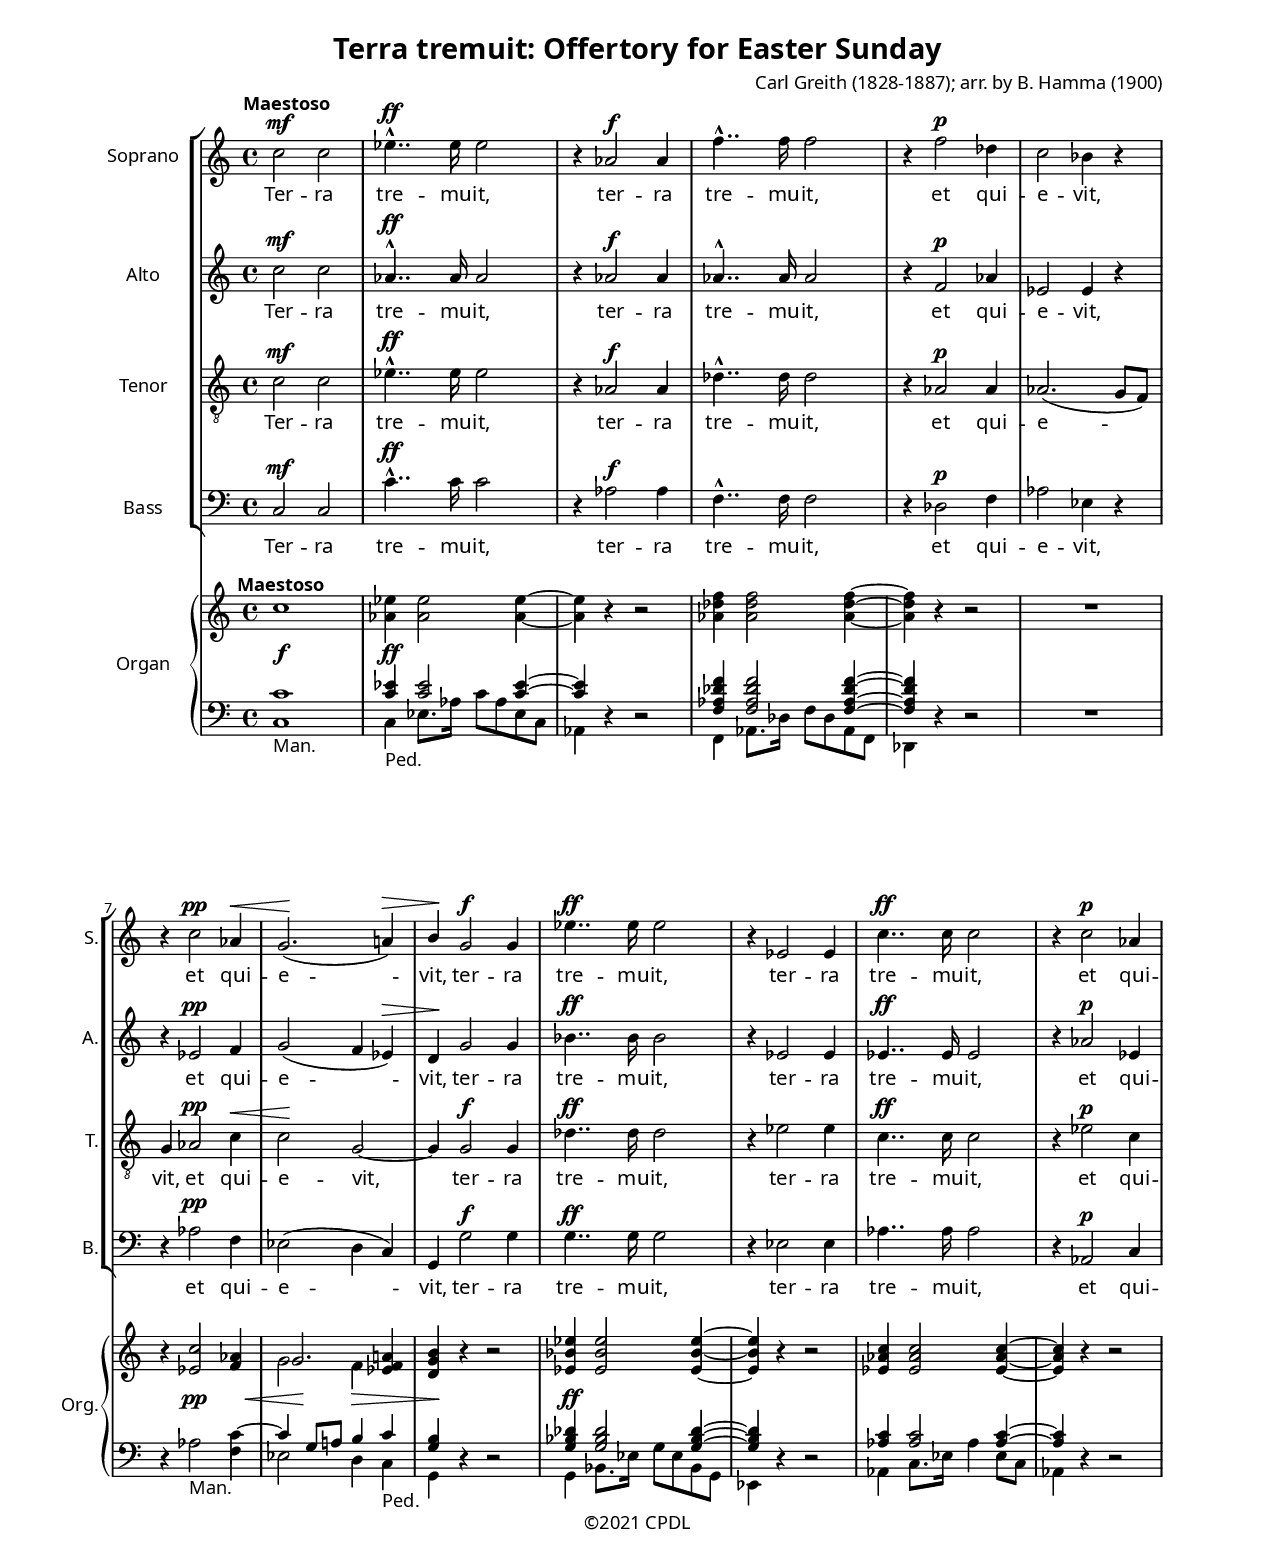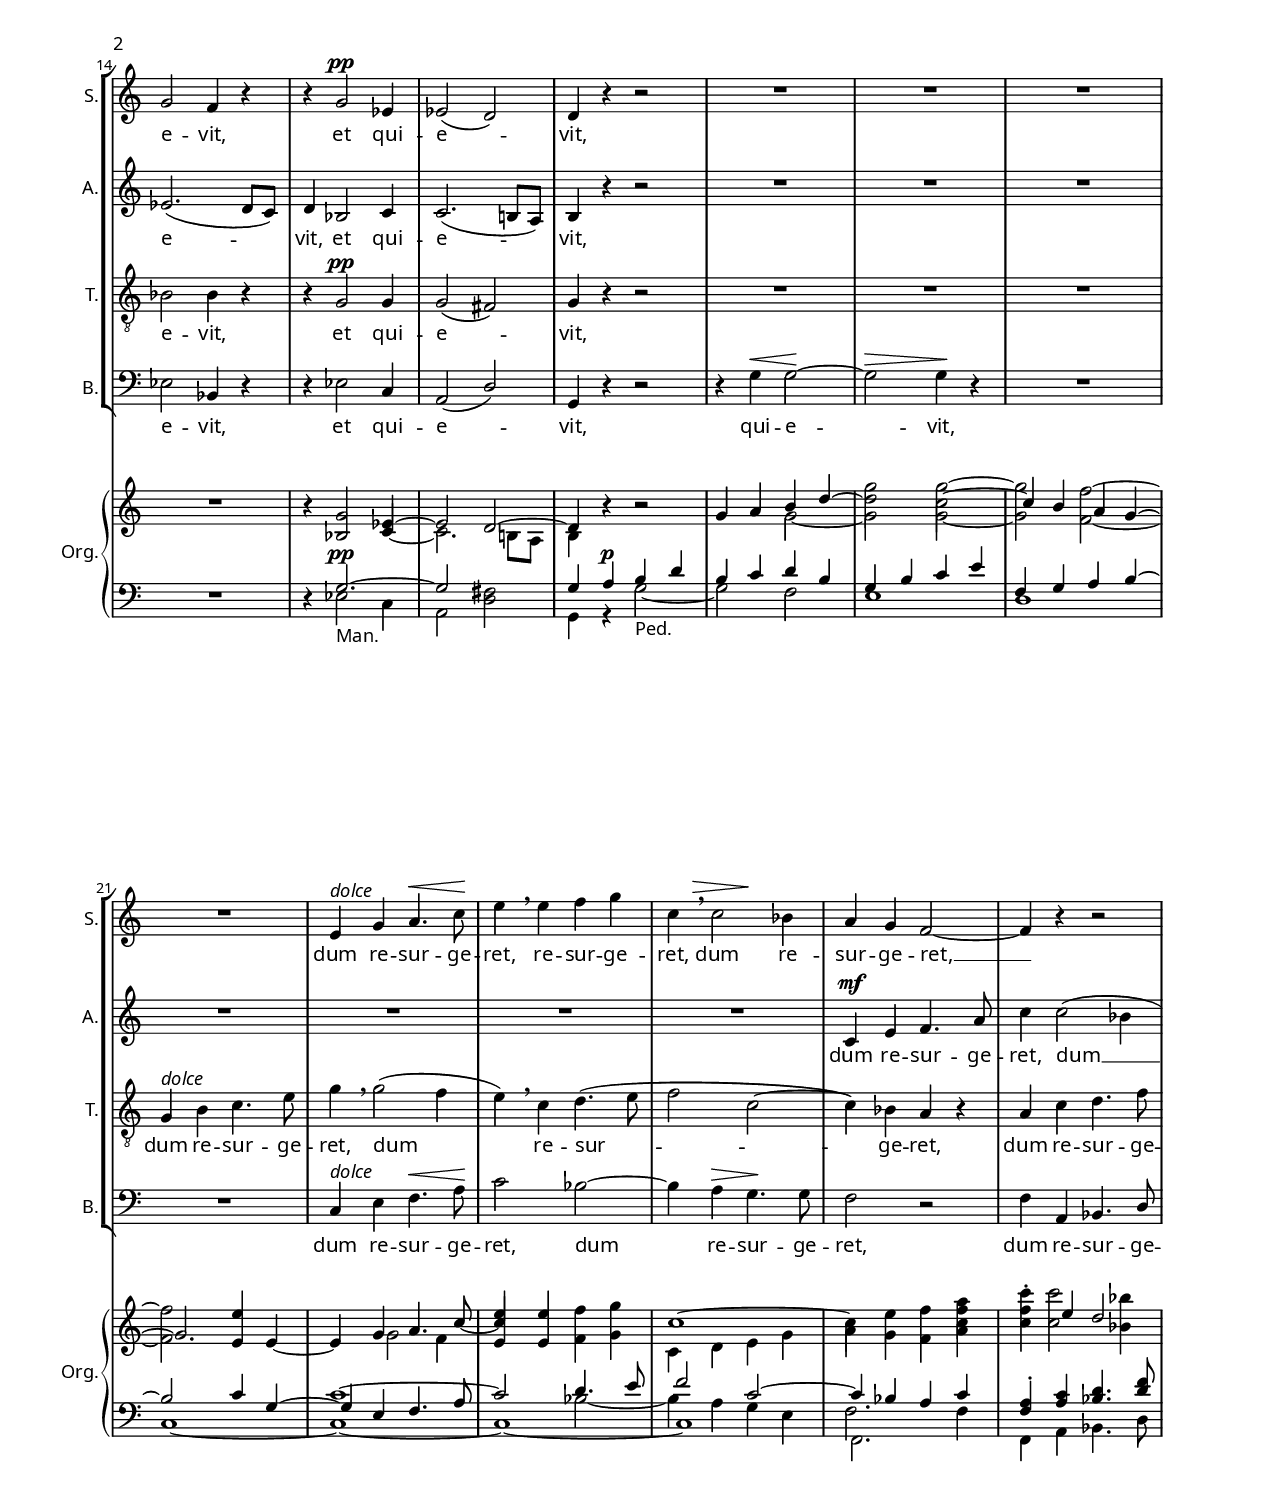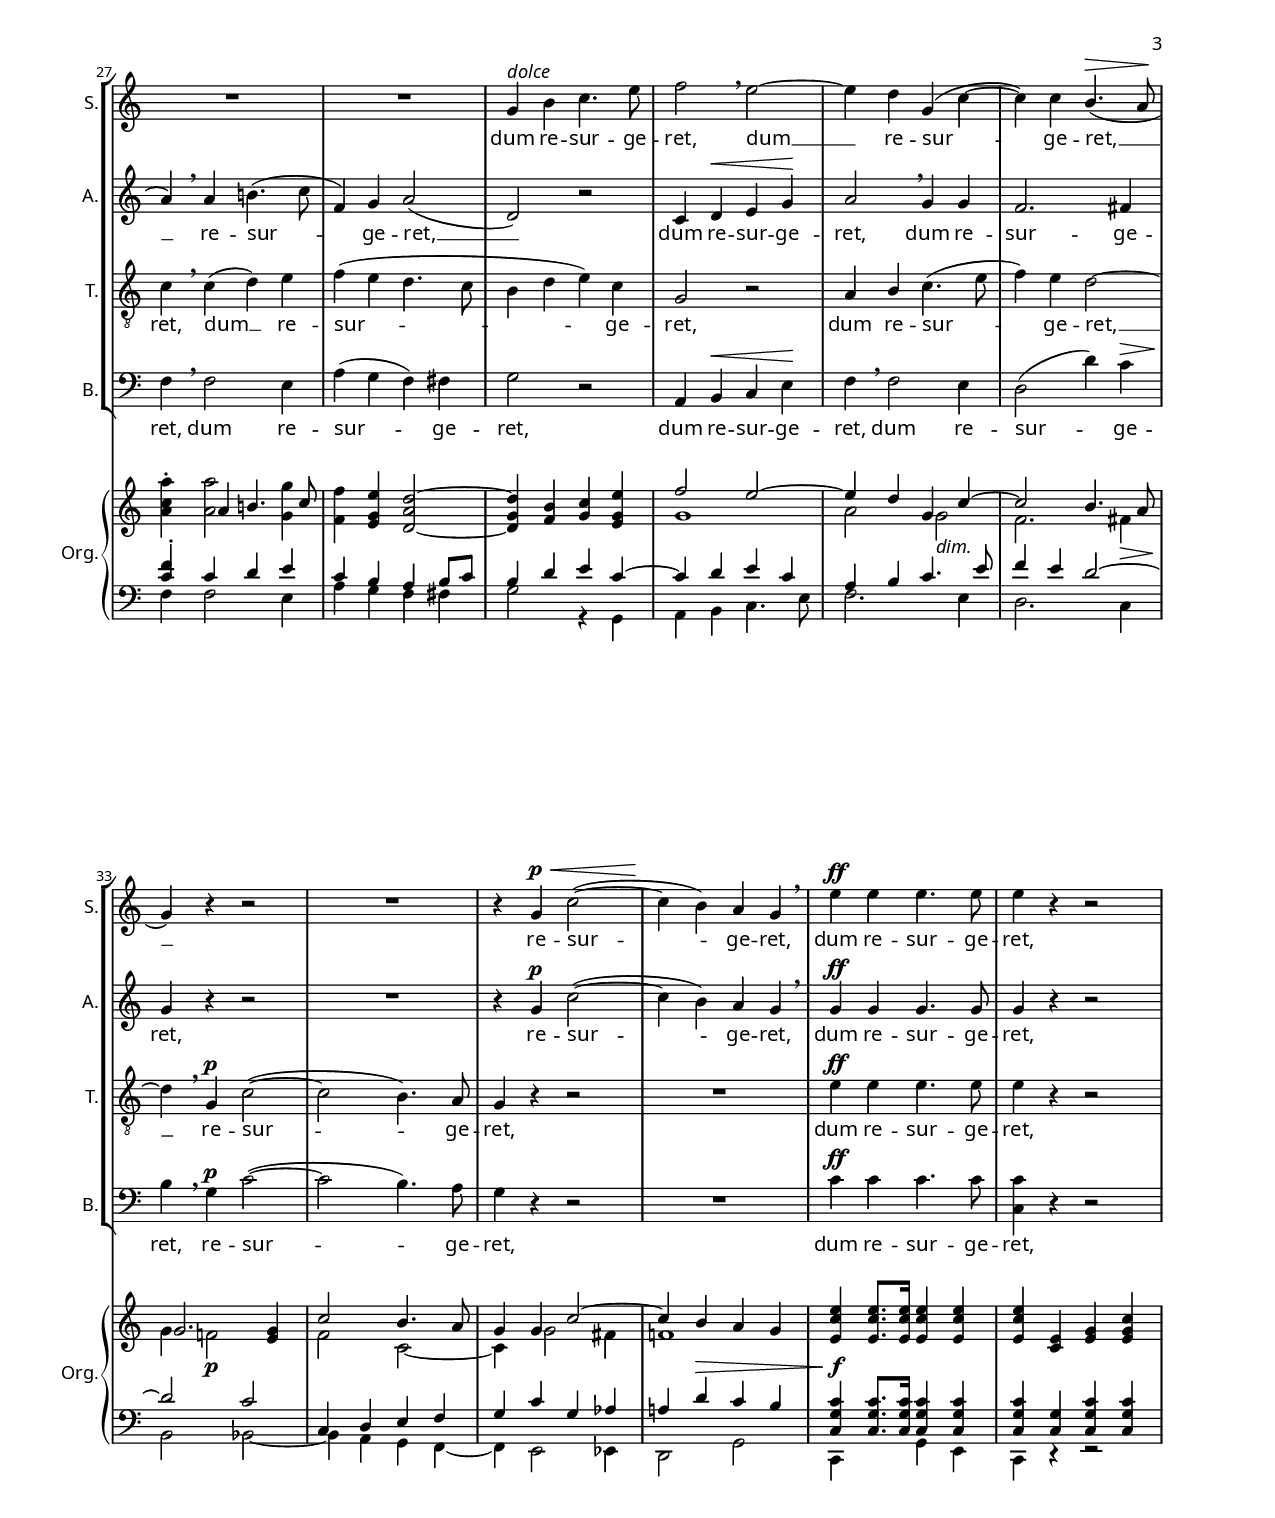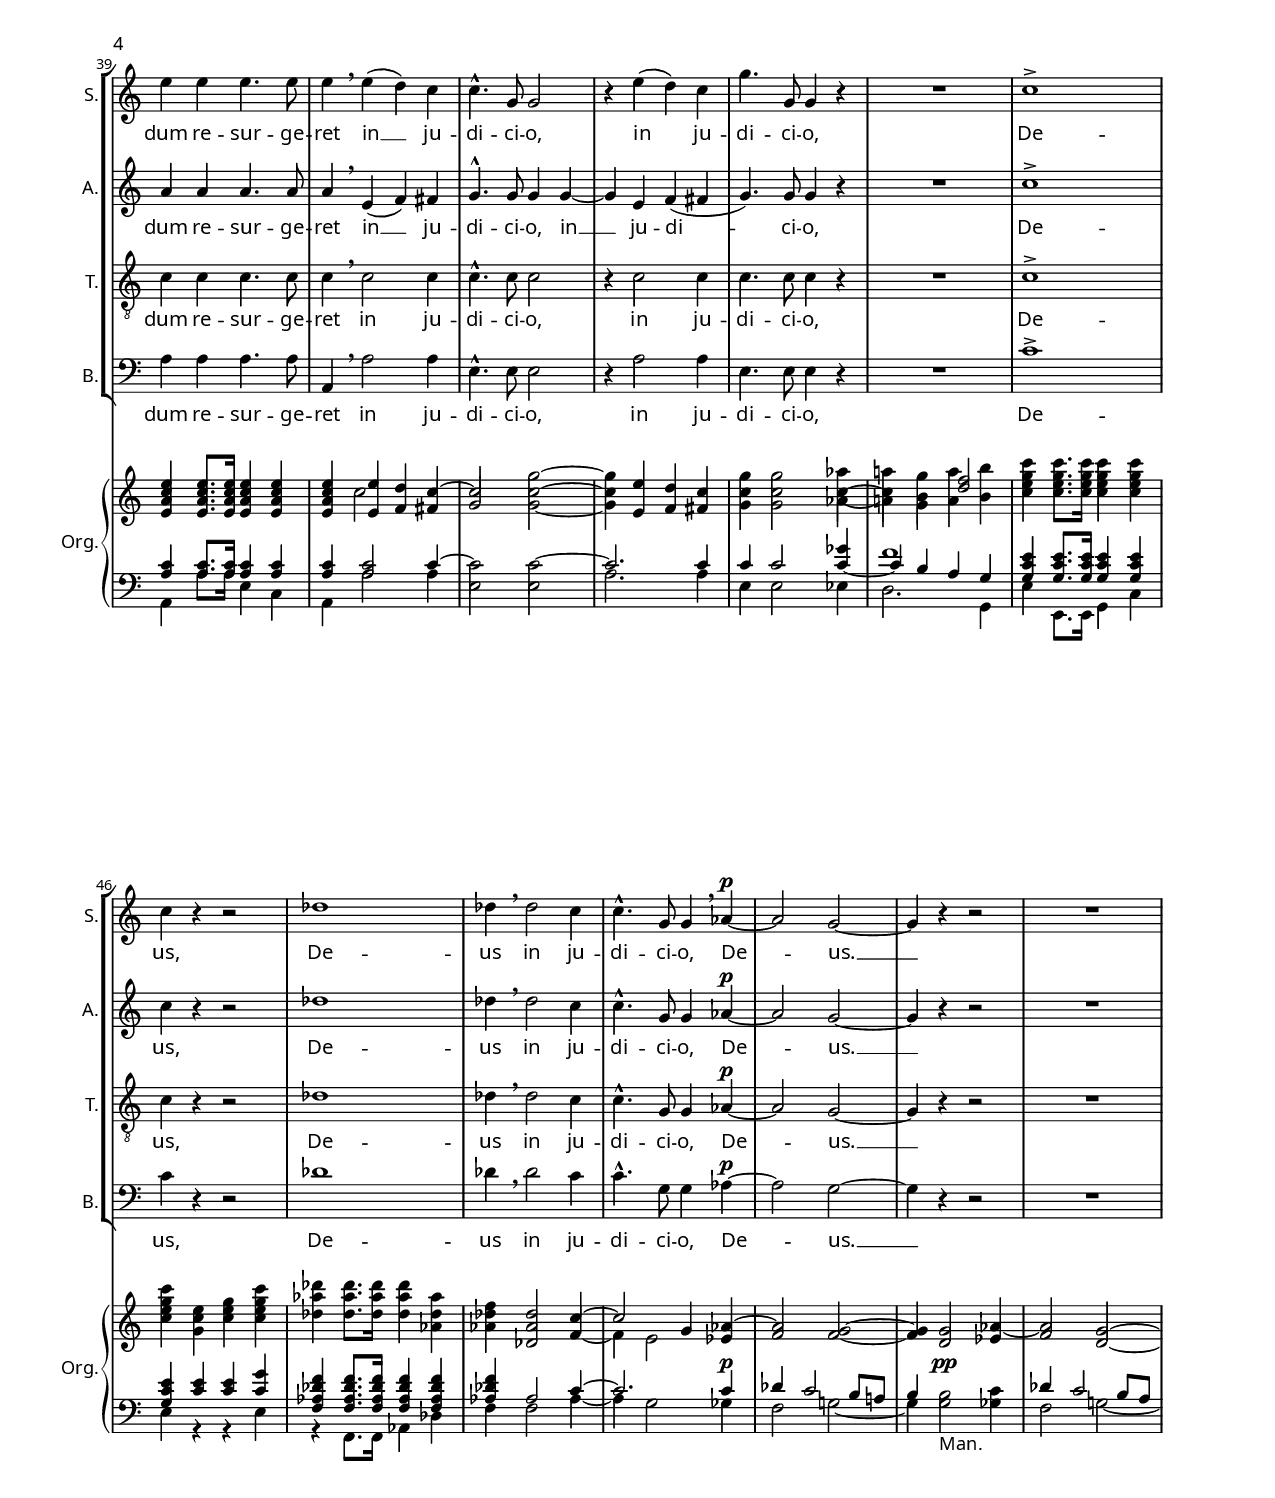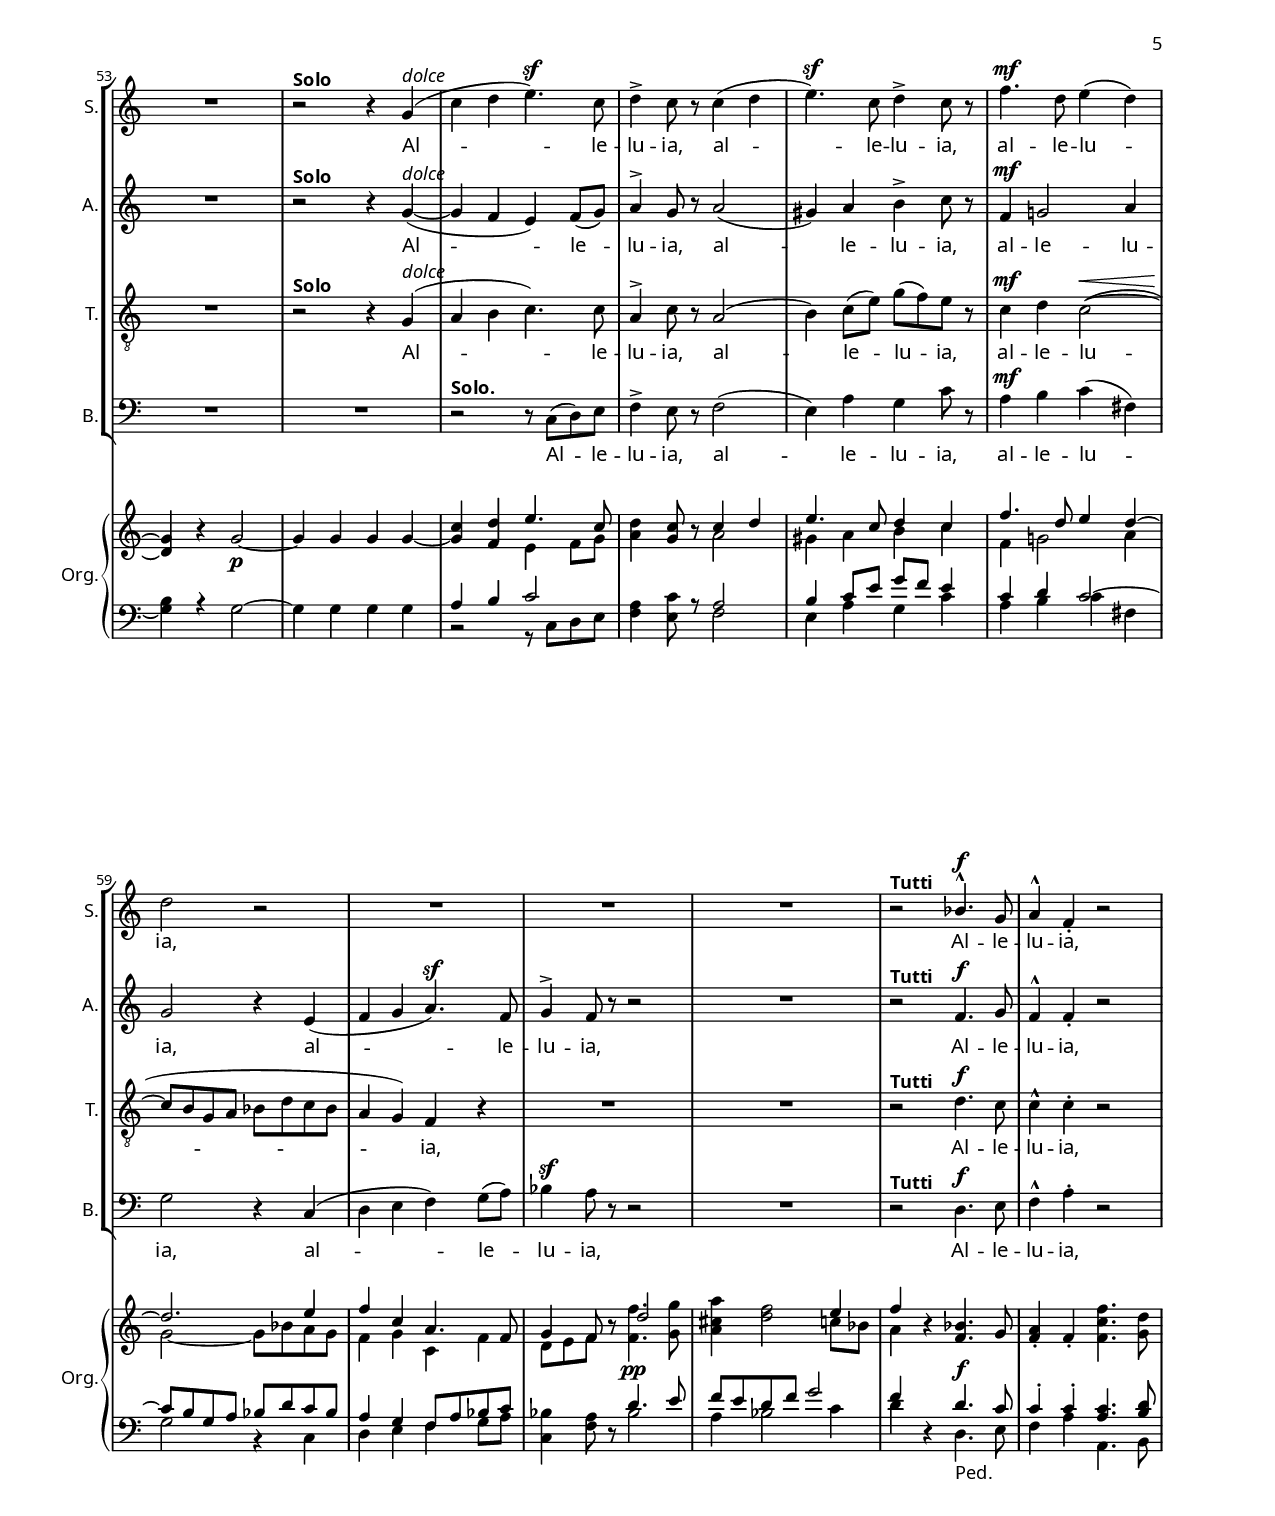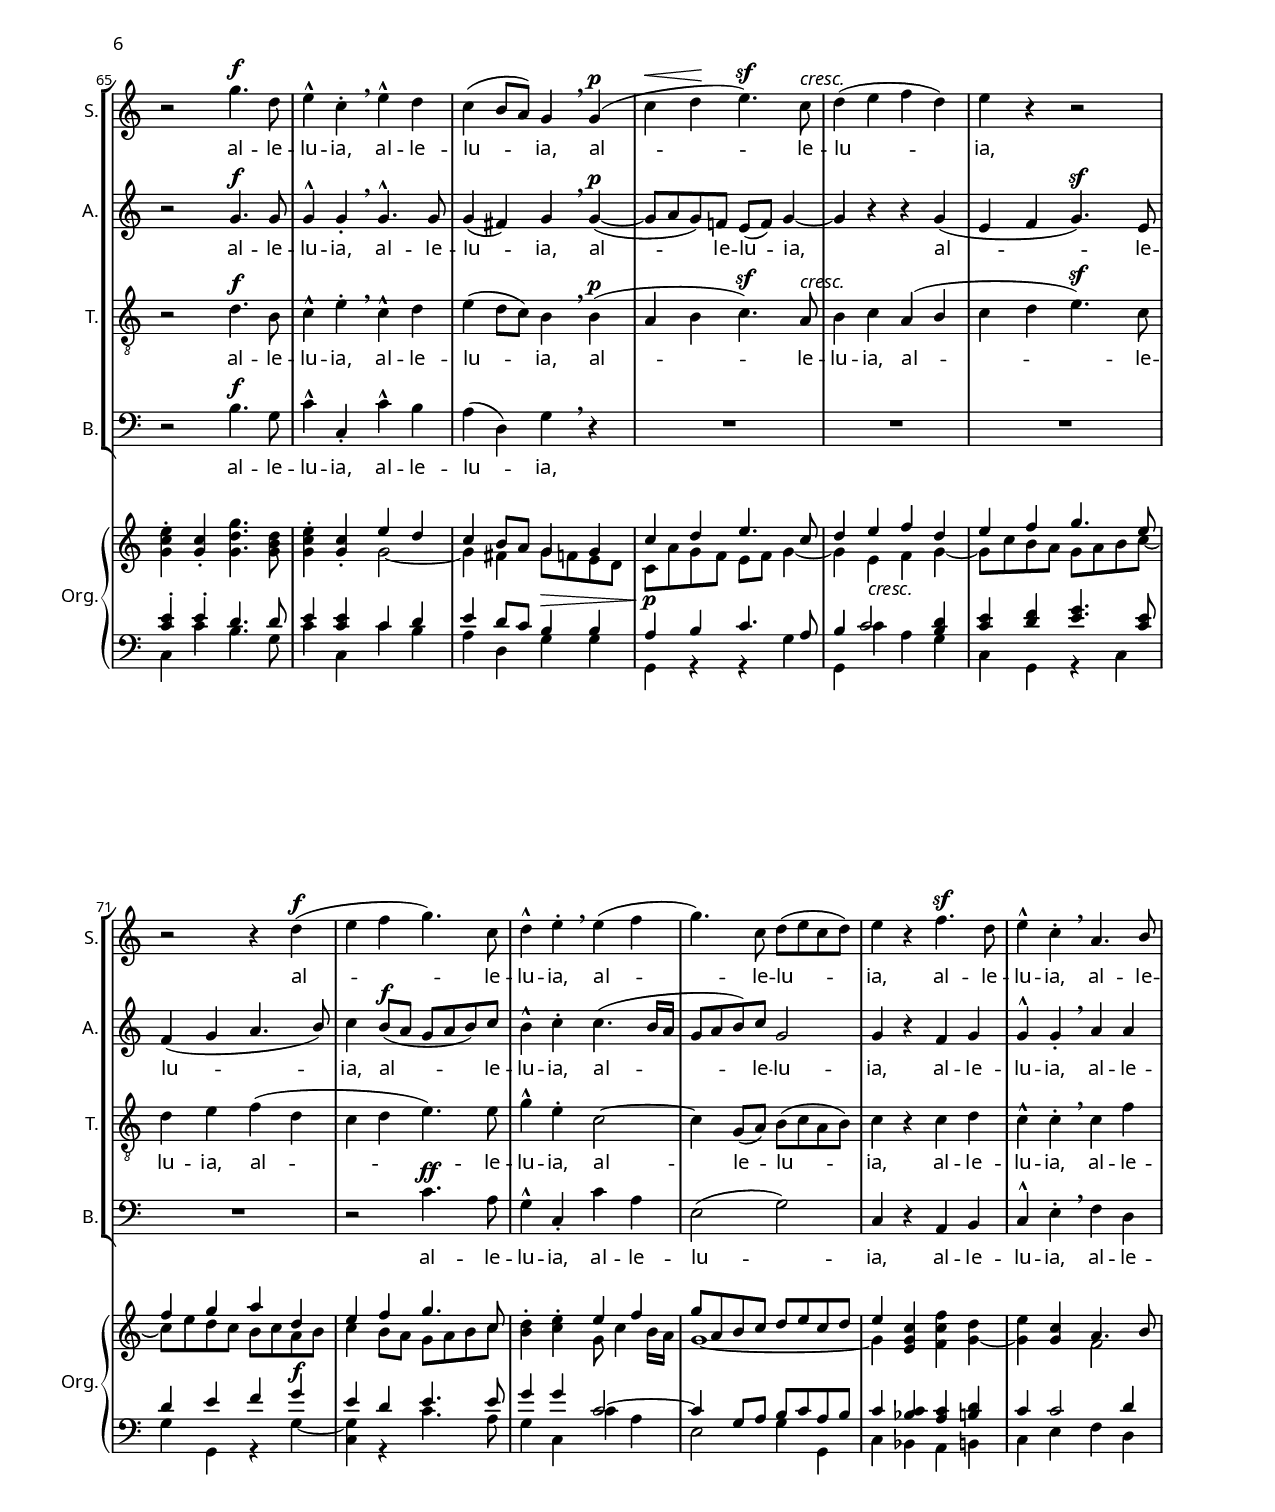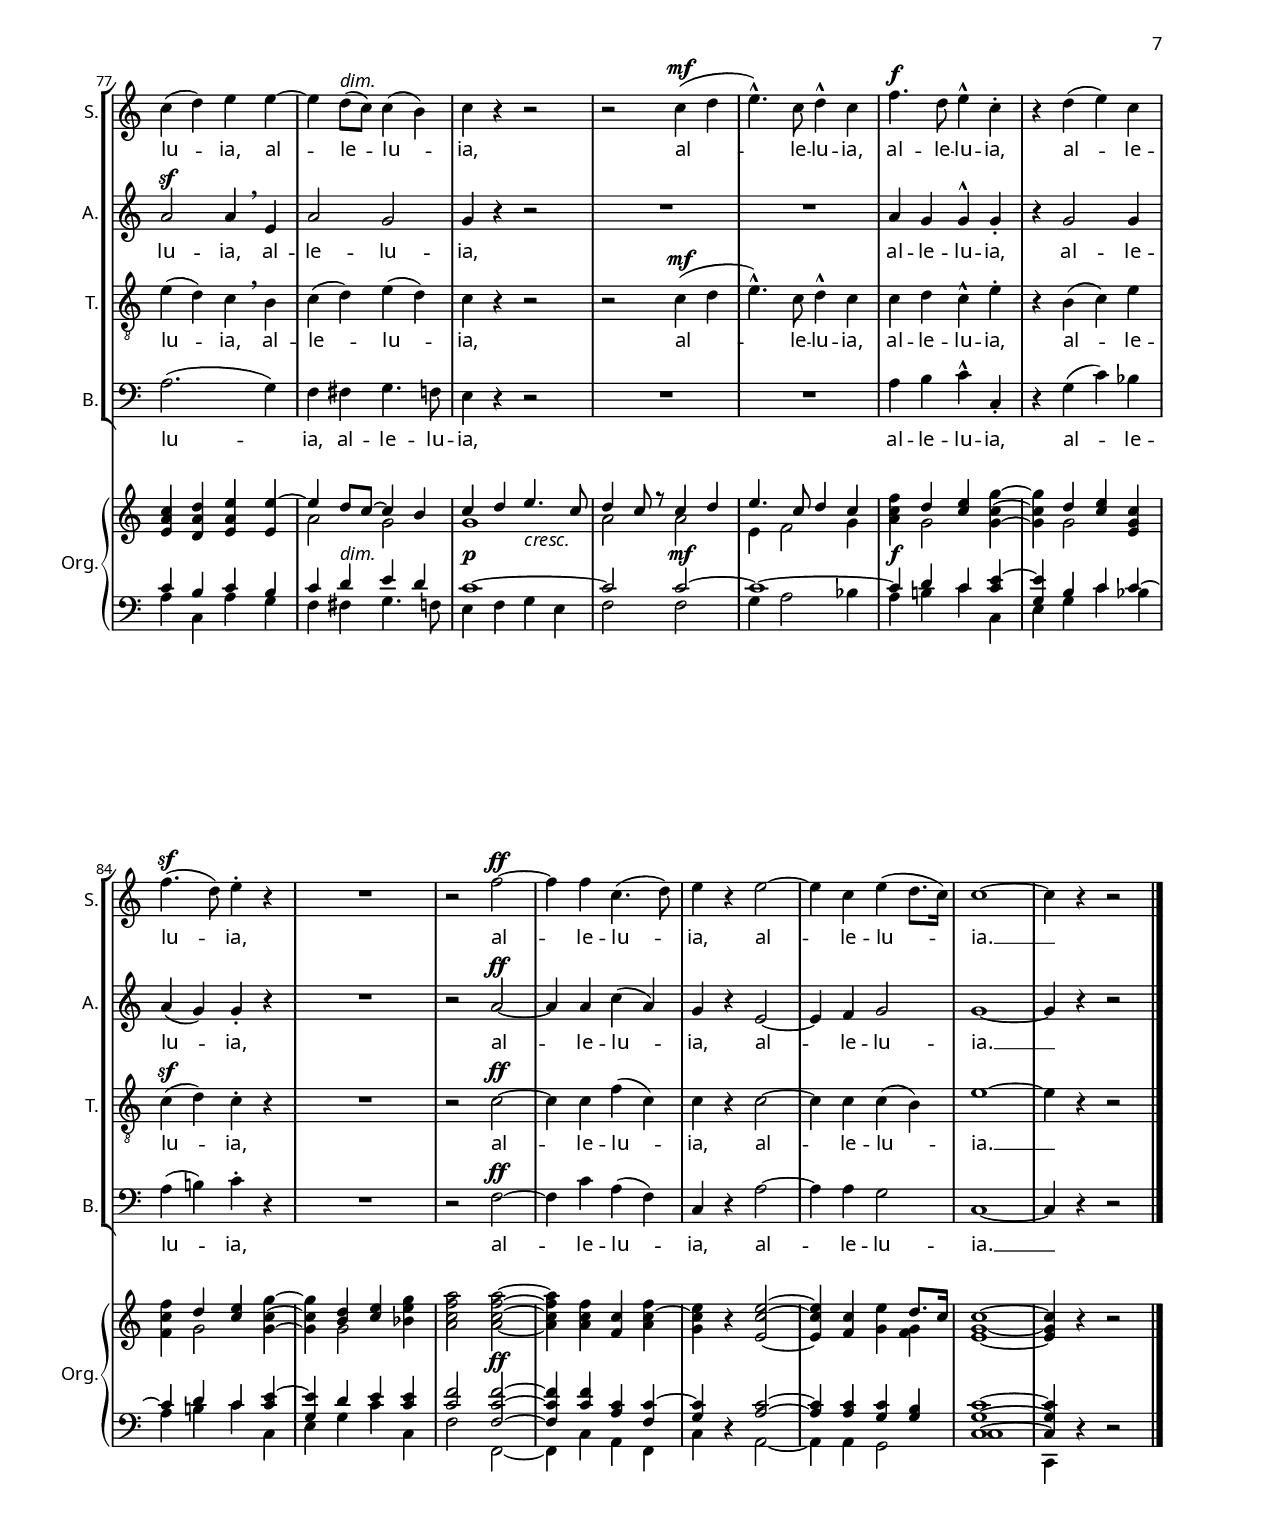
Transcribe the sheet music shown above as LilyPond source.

\version "2.20.0"
#(set-global-staff-size 16)
\header {
  title = "Terra tremuit: Offertory for Easter Sunday"
  composer = "Carl Greith (1828-1887); arr. by B. Hamma (1900)"
  % Remove default LilyPond tagline
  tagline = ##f
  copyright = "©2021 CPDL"
}
restPosition = { \once \override MultiMeasureRest.staff-position = #0 } 
notePosition = { \once \override NoteColumn.force-hshift = 0.5 }
noteMove = { \once \override NoteColumn.force-hshift = 0.7 }
noteLeft = { \once \override NoteColumn.force-hshift = -0.7 }
pinLong = { \override Hairpin.to-barline = ##f  }
pinShort = { \override Hairpin.to-barline = ##t  }

onceStemN = {\once \stemNeutral }
pagemark = {}%\mark \default}  %previously used rehearsal marks to indicate source pages
\paper {
  #(set-paper-size "letter")
  left-margin = 0.75\in
  right-margin = 0.75\in
  top-margin = 0.5\in
  bottom-margin = 0.5\in
  systems-per-page = #2
  #(define fonts
    (set-global-fonts
     #:roman "Linux Libertine O"
     #:factor (/ staff-height pt 20) ; unnecessary if the staff size is default
      ))
}

\layout {
  \context {
    \Voice
    \consists "Melody_engraver"
    \override Stem #'neutral-direction = #'()
  }
}

global = {
  \key c \major
  \time 4/4
  \tempo "Maestoso"
  \pinLong 
  \accidentalStyle modern
}

sopranoVoice = \relative c'' {
  \global
  \dynamicUp
  % Music follows here.
  c2\mf c 
  ees4..-^\ff ees16 ees2 
  r4 aes,2\f aes4  
  f'4..-^ f16 f2 
  r4 f2\p des4 
  c2 bes4 r4 
  r c2\pp aes4\< 
  g2.\! ( a4)\> 
  b\! g2\f g4 
  ees'4..\ff ees16 ees2 %end of page one
  
  
  \set Score.markFormatter = #format-mark-circle-numbers
  %\mark #2  % second page of source score starts here
  r4 ees,2 ees4 
  c'4..\ff c16 c2
  r4 c2\p aes4 
  g2 f4 r4 
  r4 g2\pp ees4 
  ees2(d) 
  d4 r4 r2 
  R1 R R R1
  e4^\markup \italic {dolce} g a4.\< c8\! 
  e4\breathe e4 f g 
  \once \override Hairpin.X-offset = #3
  c,\>\breathe c2\! bes4 
  \pagemark  % end of page two , start page three
  a4 g f2 ~ 
  f4 r4 r2 
  R1 R
  g4^\markup \italic {dolce} b c4. e8 
  f2 \breathe e ~ 
  e4 d g, ( c ~ 
  c) c b4.\> (  a8\! 
  g4) r4 r2 
  R1 
  r4 
  \once \pinShort
  g4\p\< c2 ( ~ 
  c4\! b) a g \breathe 
  e'\ff e e4. e8 
  \pagemark % start page four
  e4 r4 r2 
  e4 e e4. e8 
  e4 \breathe e(d) c 
  c4.-^ g8 g2 
  r4 e'4(d) c 
  g'4. g,8 g4 r 
  R1 
  c1-> 
  c4 r4 r2 
  des1 
  des4 \breathe des2 c4 
  c4.-^ g8 g4 \breathe aes4\p ~ 
  \pagemark %start page five
  aes2 g ~ 
  g4 r4 r2 
  R1 R
  r2^\markup \bold {Solo} r4 g4^\markup \italic {dolce} ( 
  c4 d e4.\sf ) c8 
  d4-> c8 r8 c4 (d 
  e4.\sf) c8 d4-> c8 r8 
  f4.\mf d8 e4 (d)
  d2 r2 
  R1 R R 
  \pagemark
  r2^\markup \bold {Tutti} bes4.^\marcato\f g8 a4^\marcato f4-. r2 
  r g'4.\f d8 
  e4^\marcato c-. \breathe e^\marcato d 
  c4 (b8 a) g4 \breathe g4\p ( 
  c\< d\! e4.\sf) c8^\markup \italic {cresc.}   
  d4( e f d) 
  e r4 r2 
  \pagemark
  r2 r4 d4\f ( | 
  e f g4.) c,8 | 
  d4^\marcato e-. \breathe  e ( f | 
  g4.) c,8  d(e c d) | 
  e4 r4 f4.\sf d8 | 
  e4\marcato c-. \breathe a4. b8 | 
  c4 (d) e e ~ | 
  e d8^\markup \italic {dim.} (c) c4 (b) 
  \pagemark
  c4 r4 r2 | 
  r2 c4\mf ( d | 
  e4.\marcato) c8 d4\marcato c | 
  f4.\f d8 e4\marcato c-. | 
  r4 d4 (e) c | 
  f4.\sf ( d8) e4-. r4 | 
  R1 | 
  r2 f2\ff ~ 
  f4 f c4. (d8) | 
  e4 r e2 ~ 
  e4 c e ( d8. c16) 
  c1 ~ 
  c4 r4 r2 \bar "|."
  
}

verseSopranoVoice = \lyricmode {
  
  % Lyrics follow here.
  Ter -- ra tre -- mu -- it,
  ter -- ra tre -- mu -- it,
  et qui -- e -- vit, 
  et qui -- e -- vit, 
  ter -- ra tre -- mu -- it,
  
  ter -- ra tre -- mu -- it,
  et qui -- e -- vit, 
  et qui -- e -- vit, 
  dum re -- sur -- ge -- ret, re -- sur -- ge -- ret, 
  dum re -- sur -- ge -- ret, __
  
  dum re -- sur -- ge -- ret,
  dum __ re -- sur -- ge -- ret, __
  re -- sur -- ge -- ret,
  dum re -- sur -- ge -- ret,
  
  dum re -- sur -- ge -- ret in __ ju -- di -- ci -- o,
  in ju -- di -- ci -- o,
  De -- us, De -- us in ju -- di -- ci -- o, De -- us.  __
  
  Al -- le -- lu -- ia, 
  al -- le -- lu -- ia, al -- le -- lu -- ia, 
  Al -- le -- lu -- ia,  al -- le -- lu -- ia,  al -- le -- lu -- ia, 
  al -- le -- lu -- ia, 
  al -- le -- lu -- ia, al -- le -- lu -- ia, al -- le -- lu -- ia, 
  al -- le -- lu -- ia, al -- le -- lu -- ia, 
  al -- le -- lu -- ia, al -- le -- lu -- ia, al -- le -- lu -- ia, 
  al -- le -- lu -- ia, al -- le -- lu -- ia.  __
}

altoVoice = \relative c' {
  \global
  \dynamicUp
  % Music follows here.
  c'2\mf c 
  aes4..^\marcato\ff aes16 aes2 
  r4 aes2\f aes4 
  aes4..^\marcato aes16 aes2 
  r4 f2\p aes4
  ees2 ees4 r4 
  r ees2\pp f4 
  g2 (f4 ees)\> 
  d\! g2 g4 
  bes4..\ff bes16 bes2
  r4 ees,2 ees4 
  ees4..\ff ees16 ees2 
  r4 aes2\p ees4 
  ees2. ( d8 c) 
  d4 bes2 c4
  c2. (b8 a) 
  b4 r4 r2 
  R1 R R R R R R
  c4\mf e f4. a8 c4 c2 (bes4 a)\breathe a b4. ( c8 f,4) g a2 ( d,) r2
  c4 d\< e g\! a2\breathe g4 g f2. fis4
  g r4 r2 R1
  r4 g4\p c2 (~ c4 b) a g \breathe g4\ff g g4. g8
  
  g4 r4 r2 a4 a a4. a8 a4 \breathe e (f) fis g4.^\marcato g8 g4 g ~
  g4 e f (fis g4.) g8 g4 r4 R1 c1->
  c4 r4 r2 des1 des4 \breathe des2 c4 c4.-^ g8 g4 aes\p ~
  aes2 g ~ g4 r4 r2 R1 R
  
  r2^\markup \bold {Solo} r4 g4^\markup \italic {dolce} ( ~ 
  g f e ) f8 (g) a4^> g8 r8 a2 (
  gis4) a b-> c8 r8 f,4\mf g2 a4
  g2 r4 e4 ( f g a4.\sf) f8 g4^> f8 r8 r2 R1
  
  r2^\markup \bold {Tutti} f4.\f g8 f4^\marcato f-. r2 
  r g4.\f g8 g4^\marcato g-. \breathe g4.^\marcato g8 
  g4 (fis)) g\breathe g\p ( ~ g8 a g ) f  e(f) g4 ~ g r4 r g4 ( e f g4.\sf) e8
  
  f4 ( g a4. b8) | c4 b8\f ( a g a b ) c | b4\marcato  c-. c4. ( b16 a | g8 a b) c g2
  g4 r f g | g^\marcato g-. \breathe a a | a2\sf a4\breathe e | a2 g
  g4 r4 r2 |R1 R |a4 g g^\marcato g-.|
  r4 g2 g4 | a(g) g-. r | R1 r2 a2\ff ~ | 
  a4 a c(a) g r e2 ~ e4 f g2 g1 ~ g4 r4 r2
  
  
}
verseAltoVoice = \lyricmode {
  % Lyrics follow here.
  Ter -- ra tre -- mu -- it,
  ter -- ra tre -- mu -- it,
  et qui -- e -- vit, 
  et qui -- e -- vit, 
  ter -- ra tre -- mu -- it,
  
  ter -- ra tre -- mu -- it,
%  \repeat unfold 28 { \skip 1 } 
  et qui -- e -- vit, 
  et qui -- e -- vit, 
  dum re -- sur -- ge -- ret, dum __ re -- sur -- ge -- ret, __
  dum re -- sur -- ge -- ret, 
  dum re -- sur -- ge -- ret, 
  re -- sur -- ge -- ret,
  dum re -- sur -- ge -- ret,
  
  dum re -- sur -- ge -- ret in __ ju -- di -- ci -- o,
%  \repeat unfold 19 { \skip 1 }
  in __ ju -- di -- ci -- o,
  De -- us, De -- us in ju -- di -- ci -- o, De -- us.  __
%  \repeat unfold 11 { \skip 1 }
  Al -- le -- lu -- ia, al -- le -- lu -- ia, al -- le -- lu -- ia,
  al -- le -- lu -- ia,
  Al -- le -- lu -- ia,  al -- le -- lu -- ia,  al -- le -- lu -- ia, 
  al -- le -- lu -- ia, al -- le -- lu -- ia, 
  al -- le -- lu -- ia, al -- le -- lu -- ia, al -- le -- lu -- ia, 
  al -- le -- lu -- ia, al -- le -- lu -- ia, 
  al -- le -- lu -- ia,  al -- le -- lu -- ia,  al -- le -- lu -- ia, 
  al -- le -- lu -- ia. __
}


tenorVoice = \relative c' {
  \global
  \dynamicUp
  % Music follows here.
  c2\mf c ees4..-^\ff ees16 ees2 r4 aes,2\f aes4 des4..-^ des16 des2 r4 aes2\p aes4
  aes2. (g8 f) g4 aes2\pp c4\< c2\! g ~ g4 g2\f g4 des'4..\ff des16 des2 
  r4 ees2 ees4 c4..\ff c16 c2 r4 ees2\p  c4 bes2 bes4 r4 r4 g2\pp g4
  g2 (fis) g4 r4 r2 R1 R R 
  g4^\markup \italic {dolce} b c4. e8 g4 \breathe g2 ( f4 e) \breathe c d4. ( e8 f2 c ~ c4 ) bes a r4
  a4 c d4. f8 c4 \breathe c (d) e  f ( e d4. c8 b4 d e) c g2 r2
  a4 b c4. ( e8 f4) e d2 ~
  d4\breathe g,\p c2 ( ~ c b4.) a8 g4 r4 r2 R1 e'4\ff e e4. e8
  
  e4 r4 r2 c4 c c4. c8 c4 \breathe c2 c4 c4.-^ c8 c2
  r4 c2 c4 c4. c8 c4 r4 R1 c1->
  c4 r4 r2 des1 des4 \breathe des2 c4 c4.-^ g8 g4 aes\p ~
  aes2 g ~ g4 r4 r2 R1 R
  
  r2^\markup \bold {Solo} r4 g4^\markup \italic {dolce} (
  a4 b c4.) c8 a4^> c8 r a2 ( b4) c8 (e) g(f) e r c4\mf d c2\< ( ~
  c8\! b g a bes d c bes a4 g) f r4 R1 R
  
  r2^\markup \bold {Tutti} d'4.\f c8 c4^\marcato c-. r2 
  r d4.\f b8 c4^\marcato e-. \breathe 
  c4^\marcato  d
  e ( d8 c) b4 \breathe  b4\p ( a b c4.\sf) a8^\markup \italic {cresc.} b4 c a (b c d e4.\sf) c8
  
  d4 e f ( d | c d e4.) e8  | g4\marcato e-. c2 ~| c4 g8 (a) b (c a b)
  c4 r c d c\marcato c-. \breathe c f | e (d) c\breathe b  c (d) e (d) 
  
  c4 r4 r2 | r c4\mf ( d e4.\marcato) c8 d4\marcato c | c4 d c\marcato e-. | 
  r4 b4 (c) e c\sf (d) c-. r R1 r2 c2\ff ~
  c4 c f (c) c r c2 ~ c4 c c(b) e1 ~ e4 r4 r2
  
  
}

verseTenorVoice = \lyricmode {
  % Lyrics follow here.
  Ter -- ra tre -- mu -- it,
  ter -- ra tre -- mu -- it,
  et qui -- e -- vit, et qui -- e -- vit, 
  ter -- ra tre -- mu -- it,
  
  ter -- ra tre -- mu -- it,
  et qui -- e -- vit, 
  et qui -- e -- vit, 
  dum re -- sur -- ge -- ret, 
  dum re -- sur -- ge -- ret, dum re -- sur -- ge -- ret, dum __ re -- sur -- ge -- ret, 
  
  dum re -- sur -- ge -- ret, __ re -- sur -- ge -- ret,
  dum re -- sur -- ge -- ret,  
  dum re -- sur -- ge -- ret in ju -- di -- ci -- o,
  in ju -- di -- ci -- o,
  De -- us, De -- us in ju -- di -- ci -- o, De -- us. __
  Al -- le -- lu -- ia, al -- le -- lu -- ia, al -- le -- lu -- ia, 
  Al -- le -- lu -- ia,  al -- le -- lu -- ia,  al -- le -- lu -- ia, 
  al -- le -- lu -- ia, al -- le -- lu -- ia, 
  al -- le -- lu -- ia,  al -- le -- lu -- ia,  al -- le -- lu -- ia, 
  al -- le -- lu -- ia, al -- le -- lu -- ia, 
  al -- le -- lu -- ia,  al -- le -- lu -- ia,  al -- le -- lu -- ia, 
  al -- le -- lu -- ia, al -- le -- lu -- ia. __
}

bassVoice = \relative c {
  \global
  \dynamicUp
  % Music follows here.
  c2\mf c c'4..-^\ff c16 c2 r4 aes2\f aes4 f4..-^ f16 f2 r4 des2\p f4
  aes2 ees4 r4 r aes2\pp f4 ees2 ( d4 c) g g'2\f g4 g4..\ff g16 g2
  r4 ees2 ees4 aes4.. aes16 aes2 r4 aes,2\p c4 ees2 bes4 r4 r ees2 c4
  a2 (d) g,4 r4 r2 r4 g'4\< g2\! ~ g\> g4\! r4 R1
  R 
  c,4^\markup \italic {dolce} e f4.\< a8\! c2 bes ~ bes4 a4\> g4.\! g8
  f2 r2 
  f4 a, bes4. d8 f4\breathe f2 e4 a(g f )fis g2 r2
  a,4 b\< c e\! f \breathe f2 e4 d2 ( d'4)  c\>
  b\! \breathe g\p c2 ( ~ c b4.) a8 g4 r4 r2 R1 c4\ff c c4. c8
  
  %page 4
  <c c,>4 r4 r2 a4 a a4. a8 a,4 \breathe a'2 a4 e4.-^ e8 e2
  r4 a2 a4 e4. e8 e4 r4 R1 c'1->
  c4 r4 r2 des1  des4 \breathe des2 c4 c4.-^ g8 g4 aes\p ~
  aes2 g ~ g4 r4 r2 R1 R R
  
  r2^\markup \bold {Solo.} r8 c,8 (d) e f4-> e8 r f2 (e4) a g c8 r a4\mf b c (fis,)
  g2 r4 c,4 ( d e f ) g8 (a) bes4\sf a8 r r2 R1
  
  r2^\markup \bold {Tutti} d,4.\f e8 f4^\marcato a-. r2 
  r b4.\f g8 c4^\marcato c,-. c'^\marcato b
  a (d,) g \breathe r4  R1 R R
  
  R r2 c4.\ff a8 | g4\marcato c,-. c' a |  e2 (g) |
  c,4 r a b | c^\marcato e-. \breathe  f d | a'2. (g4) | f fis g4. f8 |
  e4 r4 r2 R1 R | a4 b c^\marcato c,-. | 
  r4 g' (c) bes | a (b) c-. r4 | R1 r2 f,2\ff ~
  f4 c' a (f) | c r a'2  ~ | a4 a g2 | c,1 ~ c4 r4 r2
  
}
verseBassVoice = \lyricmode {
  % Lyrics follow here.
  Ter -- ra tre -- mu -- it,
  ter -- ra tre -- mu -- it,
  %\repeat unfold 10 { \skip 1 } 
  et qui -- e -- vit,
  et qui -- e -- vit, 
  ter -- ra tre -- mu -- it,
  ter -- ra tre -- mu -- it,
  et qui -- e -- vit, 
  %\repeat unfold 9 { \skip 1 } 
  et qui -- e -- vit, qui -- e -- vit, 
  dum re -- sur -- ge -- ret,  dum re -- sur -- ge -- ret, 
  dum re -- sur -- ge -- ret, dum re -- sur -- ge -- ret, 
  dum re -- sur -- ge -- ret,  dum re -- sur -- ge -- ret, 
  re -- sur -- ge -- ret,
  dum re -- sur -- ge -- ret,  
  dum re -- sur -- ge -- ret in ju -- di -- ci -- o,
  in ju -- di -- ci -- o,
  De -- us, De -- us in ju -- di -- ci -- o, De -- us. __
  %\repeat unfold 35 { \skip 1 } 
  Al -- le -- lu -- ia, al -- le -- lu -- ia, al -- le -- lu -- ia, 
  al -- le -- lu -- ia, 
  Al -- le -- lu -- ia, al -- le -- lu -- ia, al -- le -- lu -- ia, 
  al -- le -- lu -- ia, al -- le -- lu -- ia, al -- le -- lu -- ia, 
  al -- le -- lu -- ia, al -- le -- lu -- ia, 
  
  al -- le -- lu -- ia, 
  al -- le -- lu -- ia, al -- le -- lu -- ia, al -- le -- lu -- ia. __
}



right = \relative c'' {
  \global
  % Music follows here.
  
  c1
  -\tweak Y-offset #-3.5
  
  ^\markup \center-align {\hspace #0.9 \bold {Maestoso}} 
  | 
  <aes ees'>4 <aes ees'>2 <aes ees'>4 ~ |
  <aes ees'> r4 r2| 
  <aes des f>4 <aes des f>2 <aes des f>4 ~ |
  <aes des f> r4 r2 |
  R1 
  %\hide DynamicText
  \stemUp
  r4 <ees c'>2 <f aes>4 |
  << {\noteMove g2. <a f ees>4 } \\ {g2 f4 s4} >> |
  <b g d>4 r4 r2 |
  <ees bes ees,>4 <ees bes ees,>2 <ees bes ees,>4 ~ |
  <ees bes ees,> r4 r2 |
  <c aes ees>4 <c aes ees>2 <c aes ees>4 ~ |
  <c aes ees> r4 r2 |
  R1
  r4 <g bes,>2   << {ees4 ~ ees2 d ~ |d4} \\ { \once \stemUp c4 ~ |
                                              c2. b8 a b4}>> r4 r2
  << {g'4 a b d ~ | \once \stemDown <d g>2} \\ {s2 g,2 ~ g} >> 
  << {\stemDown \tieNeutral <g g'>2 ~ |<g g'> \noteLeft <f f'>  ~ <f f'>
     \stemNeutral <e e'>4 e ~ e g a4. \stemUp c8 ~  c4
     } \\ {\once \tieUp c2 ~ \stemUp 
                                       \notePosition
                                       c4 b 
                                       \notePosition
                                       a \once \tieUp g ~ 
                                       \noteMove
                                       g2. s4 \stemDown
                                       s4 \noteMove g2 f4 
                                       |\stemUp
                                       <e e'>4 
                                        } >>
      \stemNeutral <e e'>4 <f f'> <g g'>  |                                
   <<  { c1 ~ |\stemDown c4 e f <f a> } \\ {c,4 d e g a g f <a c>} >> |
   << {s4 \notePosition e'4 d2 s4 \noteMove a4 b4. c8  } \\
      { <c f c'>4^. \noteLeft <c c'>2 <bes bes'>4 
        <a c a'>4^. <a a'>2 <g g'>4
   }  >>
   <f f'>4 <e g e'> <d a' d>2 ~
   <d g d'>4 <f b> <g c> <e g e'>
   <<  {f'2 e ~ e4 d g,c ~ c2 b4. a8 \noteMove g2.} \\ 
       {g1 a2 \noteMove g_\markup \italic {dim.} f2. fis4
       g4 f2 } >>
   <e g>4 
   << {c'2 b4. a8 g4 g c2 ~ c4  b a g} \\
      {f2 c ~ c4 \noteMove g'2 fis4 f1} >>
  <e c' e>4 <e c' e>8. <e c' e>16  <e c' e>4 <e c' e>
   
   <e c'e> <e c> <e g> <e g c>
   <e a c e>4 <e a c e>8. <e a c e>16 <e a c e>4 <e a c e>
   << {<e a c e> \notePosition <e e'> <f d'>  c'4 ~ c2 } \\ 
      { s4 \once \noteLeft c2  \stemUp fis,4 g2} >>
   <g c g'>2 ~
   <g c g'>4 <e e'> <f d'> <fis c'>
   <g c g'> <g c g'>2 
  % << { \stemDown <aes' c,>4 (<a c,>) <g b,> a <b b,>} \\ { aes,4 (a) g \noteMove \stemUp <d' f>2} >>
   << { \stemDown aes4 (a) g \noteMove \stemUp <d' f>2} \\ { \stemDown <aes' c,>4 (<a c,>) <g b,> <a a,> <b b,>} >>
   
}
righttwo = \relative c'' {
   <c e g c>4 <c e g c>8. <c e g c>16 <c e g c>4 <c e g c> 
   <c e g c>4 <g c e>4 <c e g> <c e g c>
   <des aes' des> <des aes' des>8. <des aes' des>16 <des aes' des>4 <aes des aes'>4
   <aes des f>4 <des, aes' des>2 <<  { c'4 ~ c2 g4} \\ {\once \stemUp f4 ~ f e2}  >> \once \tieUp <ees aes>4 ~
   <f aes>2 <f g>2 ~ <f g>4 <d g>2 <ees aes>4 ~ <f aes>2 <d g>2 ~ <d g>4 r4 g2 ~ g4 g g g ~
   <g c> <f d'> << {e'4.  c8} \\ {e,4 f8 g}>> |
   <a d>4 <g c>8 r << {c4 d e4. c8 d4 c f4. d8 e4 d ~
                      d2. e4 f c a4. f8 g4 f8 b8\rest   \noteMove d2
                      s2. e4
                      } \\ { a,2 gis4 a b c f, g2 a4
                             g2 ~ g8 bes a g f4 g c, f4 d8 e f s8 <f f'>4. <g g'>8
                             <a cis a'>4 <d f>2 c8 bes
   } >> |
   << { f'4 } \\
      { a,4 }
   >> r4 <f bes>4. g8 | <f a>4-. f-. <f c' f>4. <g d'>8 |
   <g c e>4-. <g c>-. <g d' g>4. <g b d>8 |
   <g c e>4-. <g c>4-. << { e'4 d 
                            c b8 a g4 g } \\
                          {g2 ~
                           g4 fis g8 f e d } >>
   << {  c'4 d e4. c8  d4 e f d  e f g4.  } \\
      { c,,8 a' g f e f g4 ~ g e_\markup \italic {cresc.} f g ~ g8 c b a g a b } >>

   << { e8 f4 g a  d, | e f g4. c,8 } \\ {c8 ~ c e d c b c  a b | c4 b8 a g a b c} >>
   <b d>4-. <c e>-. << {e4 f | g8 a, b c d e c d | 
                        e4 } \\ {g,8 c4 b16 a | g1 ~ g4
   } >> <e g c>4 <f c' f> \once \tieDown <g d'> ~ <g e'> <g c>
   << {a4. b8} \\ {f2} >>
   <e a c>4 <d a' d> <e a e'> << { <e e'>4~ e' d8 c ~ c4 b} \\ {s4 a2 g} >>
   
   << { c4 d e4._\markup\italic {cresc.} c8 | d4 c8 r8  c4 d | e4. c8 d4 c | \onceStemN <f c a>4 d4 <e c> \onceStemN <g c, g> ~ |
      \onceStemN <g c, g> d <c e> <c g e> | \onceStemN <f c f,> d4 <e c> \onceStemN <g c, g> ~ |
      \onceStemN <g c, g> <d b> <e c> \onceStemN <g e bes>
      } \\
      {  g,1 a2  a e4 f2 g4| s4 g2 s4 | s4 g2 s4 | s4 g2 s4 | s4 g2 s4 } >>
   <a c f a>2 <a c f a>2 ~
   <a c f a>4 <a c f> <f c'> <a c f> ~
   <g c e> r4 <e c' e>2 ~
   <e c' e>4 <f c'> <g e'> << {d'8. c16} \\ {<g f>4} >>
   <e g c>1 ~ <e g c>4 r4 r2
}

left = \relative c' {
  \global
  % Music follows here.
   <c c,>1 _\markup {Man.} 
   << {
   <c ees>4%
   <c ees>2 <c ees>4 ~ <c ees>4 d,4\rest d2\rest } \\
   { c4_\markup {Ped.} ees8. aes16 c8 aes ees c aes4 s4 s2 } >>
   << { <f' aes des f>4 <f aes des f>2 <f aes des f>4 ~ <f aes des f> d4\rest d2\rest } \\ 
      { f,4 aes8. des16 f8 des aes f  des4 s4 s2 } >>
  \stemDown
  \restPosition
  R1 d'4\rest aes'2_\markup{Man.} 
  << { %\dynamicUp 
       \pinLong
       \once \dynamicUp
       \once \stemDown
       c4 ~ c4 g8 a 
       \once \dynamicUp
       b4 c <g b>} \\ {f ees2 d4 c4_\markup{Ped.} g} >> d'4\rest d2\rest
  << {
   <g bes des>4 <g bes des>2 <g bes des>4 ~ <g bes des> d4\rest d2\rest } \\
     { g,4 bes8. ees16 g8 ees bes g ees4 s4 s2 } >>
  << {<aes' c>4 <aes c>2 <aes c>4 ~ <aes c> d,4\rest d2\rest} \\ 
     { aes4 c8. ees 16 aes4 ees8 c aes4 s4 s2} >>
  
  \restPosition
  R1
  d4\rest << { % g2. 
    g2. ~ g2} \\ {ees2_\markup {Man.} c4 a2} >> \stemNeutral <d fis>2
  << { g4 a b d 
       b4 c d  b 
       g b c e } \\
     {g,,4 r4
   g'2_\markup{Ped.} ~ g f e1 } >>
     %HERE
     <<  { s1 s1  c'1 ~ c2 d4. e8 f2 c ~ c4 bes a c} \\
           { d,1 c1 ~ c ~ c ~ c f,2. s4} \\ 
       {f'4 g a b ~ 
       b2 c4 g ~ 
       \noteLeft \once \stemUp \noteMove     
       g e f4. a8 
       s2 \stemDown \once \tieDown bes2 ~ bes4 a g e f2. f4   
     } 
     >> |
   
  \stemNeutral
 
   << { <f a>4-. <a c> <bes d>4. <d f>8
       <c f>4-. c d e } \\ 
      {f,,4 a bes4. d8 
     f4 f2 e4} >>
   
   << {
       c'4 b a b8 c
       b4 d e c ~ 
       c d e c }
      \\ { a4 g f fis
     g2 r4 g,4 
     a b c4. e8 } >>
   << {
      a4 b c4. e8 f4 e d2 ~ 
       d } \\ { f,2. e4 d2. c4 
   b2 } >>
       << {  c'2
       c,4 d e f 
       g c g aes 
       a d c b } \\ 
          {bes,2 ~ 
           bes4 a g f ~ 
           f e2 ees4 
           d2 g} >>
       << {  <c' g c,>4 <c g c,>8. <c g c,>16 <c g c,>4 <c g c,>
          <c g c,>4 <g c,>  <c g c,> <c g c,> 
          } \\
          {c,,4 s4 g' e c4 r r2 } >>
   << { <c'' a>4 <c a>8. <c a>16 <c a>4 <c a> |
        <c a> <c a>2 c4 ~ \stemDown c2 c2 ~ \stemUp c2. c4 |
        c c2
      } \\ { a,4 a'8. a16 e4 c 
             a4 a'2 a4 | e2 e |
             a2. a4 | e4 e2 
             
      }
   >>
      << {s4 f'1
              } \\
         { ees,4 |
     d2. g,4}             
              \\ 
        { \tieDown <c' ges'>4 ~ 
           \noteMove c4 b a g} 
      >>
      
     << { <g c e>4 <g c e>8. <g c e>16 <g c e>4 <g c e>
          <g c e>4 <c e> <c e> <c g'>
            } \\ { e,4 e,8. e16 g4 c
     e4 r4 r e
            }
            >>
     <<
    { <f aes des f>4 <f aes des f>8. <f aes des f>16 <f aes des f>4 <f aes des f> }
    \\ {  r4 f,8. f16  aes4 des } >>
     << {  <aes' des f>4 aes2 c4 ~ 
           c2. c4 } \\
        { f,4 f2 aes4 ~ aes g2 ges4} >>
     % page 5
     << {  des'4 c2 b8 a 
           b4  }
        \\ { f2 g2 ~ g4 
     } >>
      \stemNeutral <b g>2_\markup{Man.}<c ges>4 \stemUp
     << { des4 c2 b8 a s4 } \\ {f2 g ~ <g b>4} >> r4 
     \stemNeutral
     g2 ~
     g4 g g g 
     << { a4 b c2 } \\ {b,2\rest  r8 c8 d e} >> | 
     \stemNeutral <f a>4 <e c'>8 r8 << {a2 b4 c8 e g f e4 c d c2 ~
                          c8 b g a bes d c bes a4 g  f8 a bes c
                          s2   d4. e8  f e d f g2
                          } \\
                          {f,2 e4 a g c a b c fis,
     g2 b,4\rest  c4 d e f g8 a <bes c,>4 <a f>8 d,8\rest 
     
     bes'2 a4 bes2 c4
     } >>
     
     << {f4 s4 d4.% 
         c8 
         c4-. c-. <c a>4. <b d>8
        }\\
        {d4 d,4\rest d4._\markup {Ped.} e8 
         f4 a a,4. b8 
     } >> 
     | 
     << { <c' e>4-. e-. d4. d8 |
          e4 <c e> c4 d |
          e4 d8 c b4 b 
          a  b c4. a8 |
          b4 \noteLeft c2 <b d>4 |
          < c e>4 < d f> <e g>4. <c e>8
        }\\ { c,4 c'  b4. g8 |
               c4 c, c' b | a4 d, g g |
               g,4 r4 r  g'
               g,4 c' a g | 
               c,4 g r c
     } >>
           
     % page 7
     << { d'4 e f  g | e d e4. e8 | g4 g c,2 ~ |c4 g8 a b c a b 
        } \\ { g4 g, r g' ~ <g c,> r c4. a8 | g4 c, c' a | e2 g4 g,
     } >>
     << { c'4 <bes c> <a c> <b d> | c c2 d4 | c4 b c b | c d^\markup \italic{dim.} e d } 
        \\ { c,4 bes a b | c e f d | a' c, a' g | f fis g4. f8 |
     } >>
      % page 8 
      << { \hide DynamicText c'1\p  ~| c2 c2\mf ~| c1 ~| c4 d c <e c>4  ~ | 
     <e g,>4 b c c ~ c4 d c <c e> ~ <e g,>  d e <c e>| 
     <c f>2 <f c f,> ~ | <f c f,>4 <c f> <a c> <f c'> ~
     < g c> s4 <a c>2 ~ <a c>4 <a c> <g c> <g b> <c g c,>1 ~ <c g c,>4 s4 s2
         } \\ { \undo \hide DynamicText e,4 f g e | f2 f | g4 a2 bes4 | a b c c, | 
     e4 g c bes a b c c, e g c c, f2 f, ~
     f4 c' a f c' d4\rest a2 ~ a4 a g2 c1 c,4 d'4\rest d2\rest
      } >>
     
       
}

pedal = \relative c {
  \global
  % Music follows here.
  s1
   
}

dynamics = { 
  \pinLong
  %page 1
  s1\f s1\ff s1 s1 s1 
  s1 | s4 s4\pp s4 s8 s8\< | s4\! s4 s4 \> s4 |  s1\! | s1\ff
  %page 2
  s1 s s s s4 s4\pp s2
  s1 s4 s4\p s2  s1 s s
  s1 s s s 
  %page 3
  s1 s s s 
  s1 s s1 s2. \once \pinShort s4\>
  s4\! s4\p s2 s1 s1 s4 s2.\> s1\!\f
  %page 4
  s1 s s s 
  s1 s s s 
  s1 s s s2. s4\p
  %page 5
  s1 s4 s2.\pp s1 s2 s2\p s1
  s1 s s s
  s1 s s2 s2\pp s1
  %page 6
  s2 s2\f s1 s1 s1
  s2 s2\> s1\!\p s1 s 
  %page 7
  s2. s4\f s1 s s 
  s1 s s s
  %page 8
  s1\p s2 s2\mf s1 s1\f 
  s1 s s s2 s2\ff
  s1 s s s s
}


sopranoVoicePart = \new Staff \with {
  instrumentName = "Soprano"
  shortInstrumentName = "S."
  midiInstrument = "clarinet"	
  midiMaximumVolume = #0.9
  midiMinimumVolume = #0.1
} { \sopranoVoice }
\addlyrics { \verseSopranoVoice }

altoVoicePart = \new Staff \with {
  instrumentName = "Alto"
  shortInstrumentName = "A."
  midiInstrument = "clarinet"	
  midiMaximumVolume = #0.9
  midiMinimumVolume = #0.1
} { \altoVoice }
\addlyrics { \verseAltoVoice }

tenorVoicePart = \new Staff \with {
  instrumentName = "Tenor"
  shortInstrumentName = "T."
  midiInstrument = "clarinet"	
  midiMaximumVolume = #0.9
  midiMinimumVolume = #0.1
} { \clef "treble_8" \tenorVoice }
\addlyrics { \verseTenorVoice }

bassVoicePart = \new Staff \with {
  instrumentName = "Bass"
  shortInstrumentName = "B."
  midiInstrument = "clarinet"	
  midiMaximumVolume = #0.9
  midiMinimumVolume = #0.1
} { \clef bass \bassVoice }
\addlyrics { \verseBassVoice }

organPart = <<
  \new PianoStaff \with {
    instrumentName = "Organ"
    shortInstrumentName = "Org."
    midiInstrument = "church organ"
    midiMaximumVolume = #0.9
    midiMinimumVolume = #0.1
  } <<
    \new Staff = "right" { \right \righttwo }
    \new Dynamics = "Dynamics_pf" \dynamics
    
    \new Staff = "left"
    { \clef bass <<    
      \left \\ \pedal >> }
  >>

  
>>

\score {
  <<
    \new StaffGroup <<
      \sopranoVoicePart
      \altoVoicePart
      \tenorVoicePart
      \bassVoicePart
    >>
    \organPart
  >>
  \layout { 
  }
  \midi {
    \context {
      \Score
      tempoWholesPerMinute = #(ly:make-moment 80 4)
    }
 }
}
